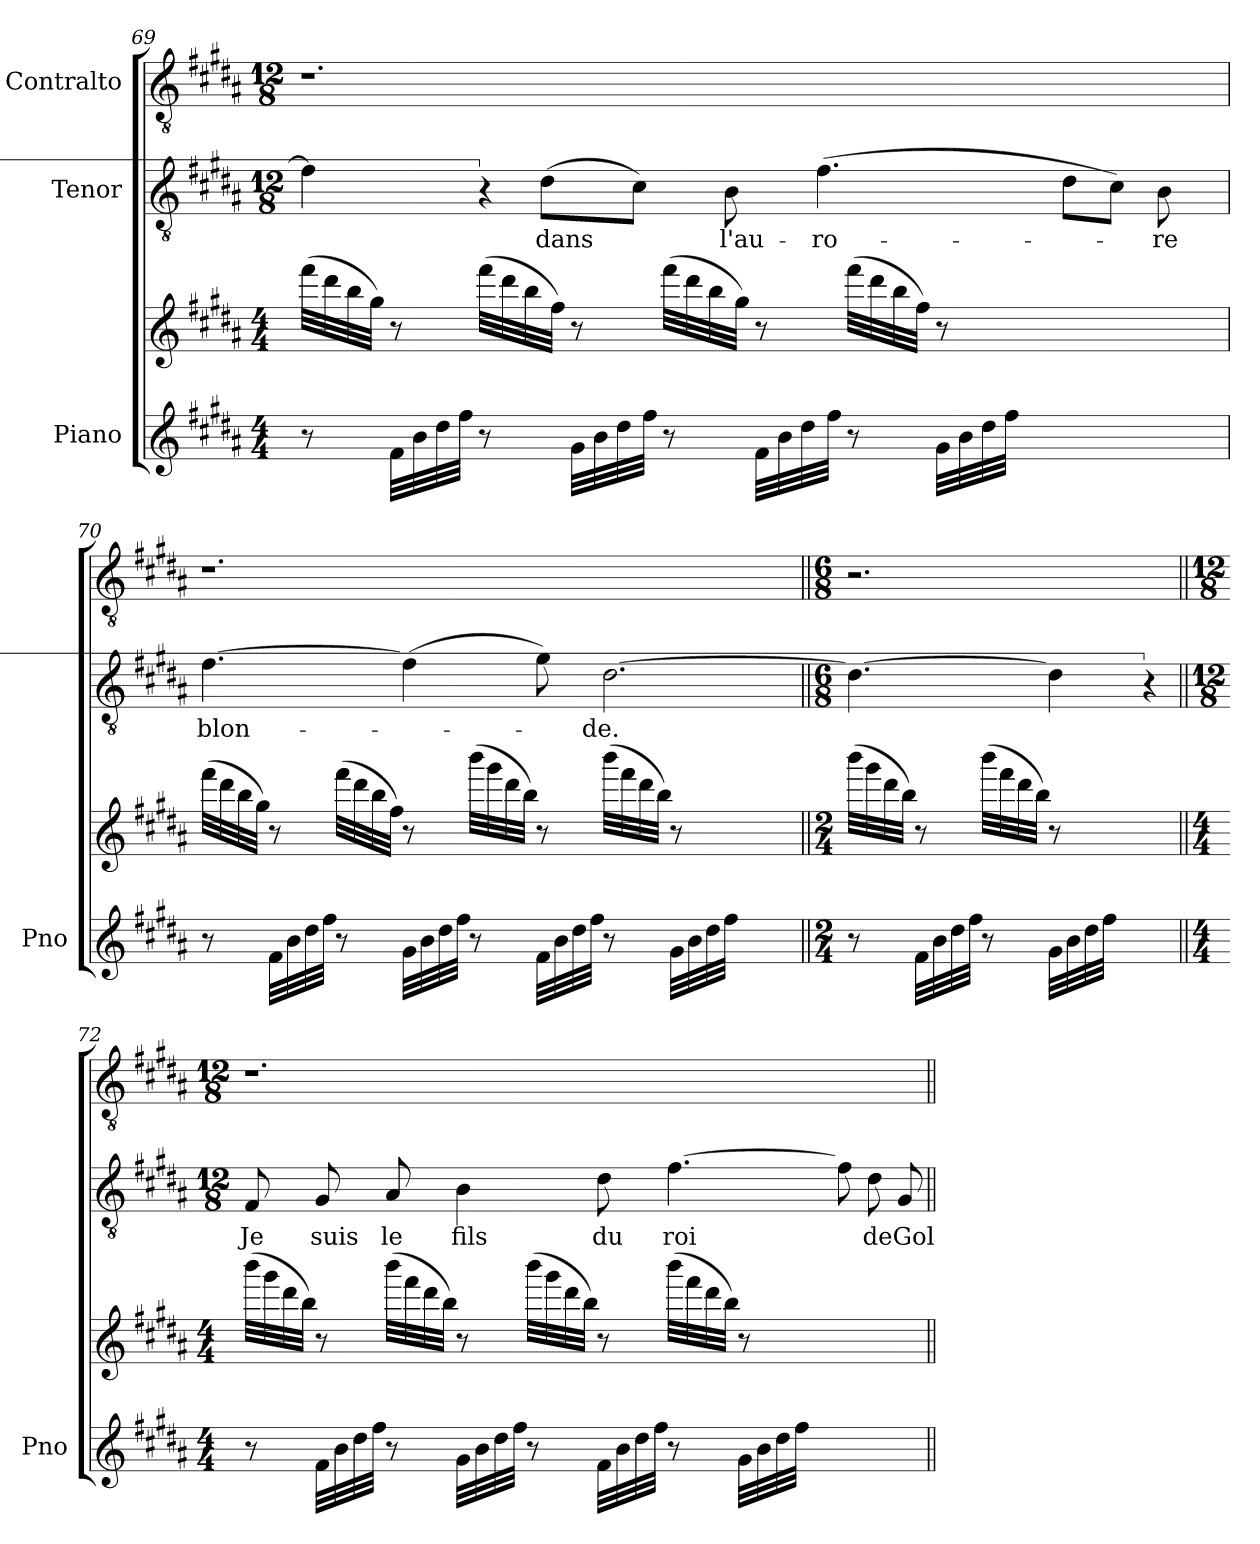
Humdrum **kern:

**kern	**kern	**dynam	**kern	**text	**kern
*part3	*part3	*part3	*part2	*part2	*part1
*staff4	*staff3	*staff3/4	*staff2	*staff2	*staff1
*I"Piano	*	*	*I"Tenor	*	*I"Contralto
*I'Pno	*	*	*	*	*
*clefG2	*clefG2	*	*clefGv2	*	*clefGv2
*k[f#c#g#d#a#]	*k[f#c#g#d#a#]	*	*k[f#c#g#d#a#]	*	*k[f#c#g#d#a#]
*M4/4	*M4/4	*	*M12/8	*	*M12/8
=69	=69	=69	=69	=69	=69
8r	(32fff#\LLL	.	4f#\]	.	1.r
.	32ddd#\	.	.	.	.
.	32bb\	.	.	.	.
.	32gg#\JJJ)	.	.	.	.
32f#\LLL	8r	.	.	.	.
32b\	.	.	.	.	.
32dd#\	.	.	.	.	.
32ff#\JJJ	.	.	.	.	.
!	!	!	!LO:N:vis=8	!	!
8r	(32fff#\LLL	.	12r	.	.
.	32ddd#\	.	.	.	.
.	32bb\	.	.	.	.
.	.	.	(8d#\L	dans	.
.	32ff#\JJJ)	.	.	.	.
32g#\LLL	8r	.	.	.	.
32b\	.	.	.	.	.
32dd#\	.	.	.	.	.
.	.	.	8c#\J)	.	.
32ff#\JJJ	.	.	.	.	.
8r	(32fff#\LLL	.	.	.	.
.	32ddd#\	.	.	.	.
.	32bb\	.	.	.	.
.	.	.	8B\	l'au-	.
.	32gg#\JJJ)	.	.	.	.
32f#\LLL	8r	.	.	.	.
32b\	.	.	.	.	.
32dd#\	.	.	.	.	.
.	.	.	(4.f#\	-ro-	.
32ff#\JJJ	.	.	.	.	.
8r	(32fff#\LLL	.	.	.	.
.	32ddd#\	.	.	.	.
.	32bb\	.	.	.	.
.	32ff#\JJJ)	.	.	.	.
32g#\LLL	8r	.	.	.	.
32b\	.	.	.	.	.
32dd#\	.	.	.	.	.
32ff#\JJJ	.	.	.	.	.
2ryy	2ryy	.	.	.	.
.	.	.	8d#\L	.	.
.	.	.	8c#\J)	.	.
.	.	.	8B\	-re	.
.	.	.	24ryy	.	.
=70	=70	=70	=70	=70	=70
8r	(32fff#\LLL	.	[4.f#\	blon-	1.r
.	32ddd#\	.	.	.	.
.	32bb\	.	.	.	.
.	32gg#\JJJ)	.	.	.	.
32f#\LLL	8r	.	.	.	.
32b\	.	.	.	.	.
32dd#\	.	.	.	.	.
32ff#\JJJ	.	.	.	.	.
8r	(32fff#\LLL	.	.	.	.
.	32ddd#\	.	.	.	.
.	32bb\	.	.	.	.
.	32ff#\JJJ)	.	.	.	.
32g#\LLL	8r	.	(4f#\]	.	.
32b\	.	.	.	.	.
32dd#\	.	.	.	.	.
32ff#\JJJ	.	.	.	.	.
!	!	!LO:DY:b	!	!	!
!	!	!LO:DY:n=1:b	!	!	!
8r	(32bbb\LLL	other-dynamics f	.	.	.
.	32ggg#\	.	.	.	.
.	32ddd#\	.	.	.	.
.	32bb\JJJ)	.	.	.	.
32f#\LLL	8r	.	8g#\)	.	.
32b\	.	.	.	.	.
32dd#\	.	.	.	.	.
32ff#\JJJ	.	.	.	.	.
8r	(32bbb\LLL	.	[2.d#\	-de.	.
.	32fff#\	.	.	.	.
.	32ddd#\	.	.	.	.
.	32bb\JJJ)	.	.	.	.
32g#\LLL	8r	.	.	.	.
32b\	.	.	.	.	.
32dd#\	.	.	.	.	.
32ff#\JJJ	.	.	.	.	.
2ryy	2ryy	.	.	.	.
=71||	=71||	=71||	=71||	=71||	=71||
*M2/4	*M2/4	*	*M6/8	*	*M6/8
8r	(32bbb\LLL	.	4.d#\_	.	2.r
.	32ggg#\	.	.	.	.
.	32ddd#\	.	.	.	.
.	32bb\JJJ)	.	.	.	.
32f#\LLL	8r	.	.	.	.
32b\	.	.	.	.	.
32dd#\	.	.	.	.	.
32ff#\JJJ	.	.	.	.	.
8r	(32bbb\LLL	.	.	.	.
.	32fff#\	.	.	.	.
.	32ddd#\	.	.	.	.
.	32bb\JJJ)	.	.	.	.
32g#\LLL	8r	.	4d#\]	.	.
32b\	.	.	.	.	.
32dd#\	.	.	.	.	.
32ff#\JJJ	.	.	.	.	.
4ryy	4ryy	.	.	.	.
!	!	!	!LO:N:vis=8	!	!
.	.	.	12r	.	.
.	.	.	24ryy	.	.
=72||	=72||	=72||	=72||	=72||	=72||
*M4/4	*M4/4	*	*M12/8	*	*M12/8
8r	(32bbb\LLL	.	8F#/	Je	1.r
.	32ggg#\	.	.	.	.
.	32ddd#\	.	.	.	.
.	32bb\JJJ)	.	.	.	.
32f#\LLL	8r	.	8G#/	suis	.
32b\	.	.	.	.	.
32dd#\	.	.	.	.	.
32ff#\JJJ	.	.	.	.	.
8r	(32bbb\LLL	.	8A#/	le	.
.	32fff#\	.	.	.	.
.	32ddd#\	.	.	.	.
.	32bb\JJJ)	.	.	.	.
32g#\LLL	8r	.	4B\	fils	.
32b\	.	.	.	.	.
32dd#\	.	.	.	.	.
32ff#\JJJ	.	.	.	.	.
8r	(32bbb\LLL	.	.	.	.
.	32ggg#\	.	.	.	.
.	32ddd#\	.	.	.	.
.	32bb\JJJ)	.	.	.	.
32f#\LLL	8r	.	8d#\	du	.
32b\	.	.	.	.	.
32dd#\	.	.	.	.	.
32ff#\JJJ	.	.	.	.	.
8r	(32bbb\LLL	.	[4.f#\	roi	.
.	32fff#\	.	.	.	.
.	32ddd#\	.	.	.	.
.	32bb\JJJ)	.	.	.	.
32g#\LLL	8r	.	.	.	.
32b\	.	.	.	.	.
32dd#\	.	.	.	.	.
32ff#\JJJ	.	.	.	.	.
2ryy	2ryy	.	.	.	.
.	.	.	8f#\]	.	.
.	.	.	8d#\	de	.
.	.	.	8G#/	Gol-	.
=||	=||	=||	=||	=||	=||
*-	*-	*-	*-	*-	*-
